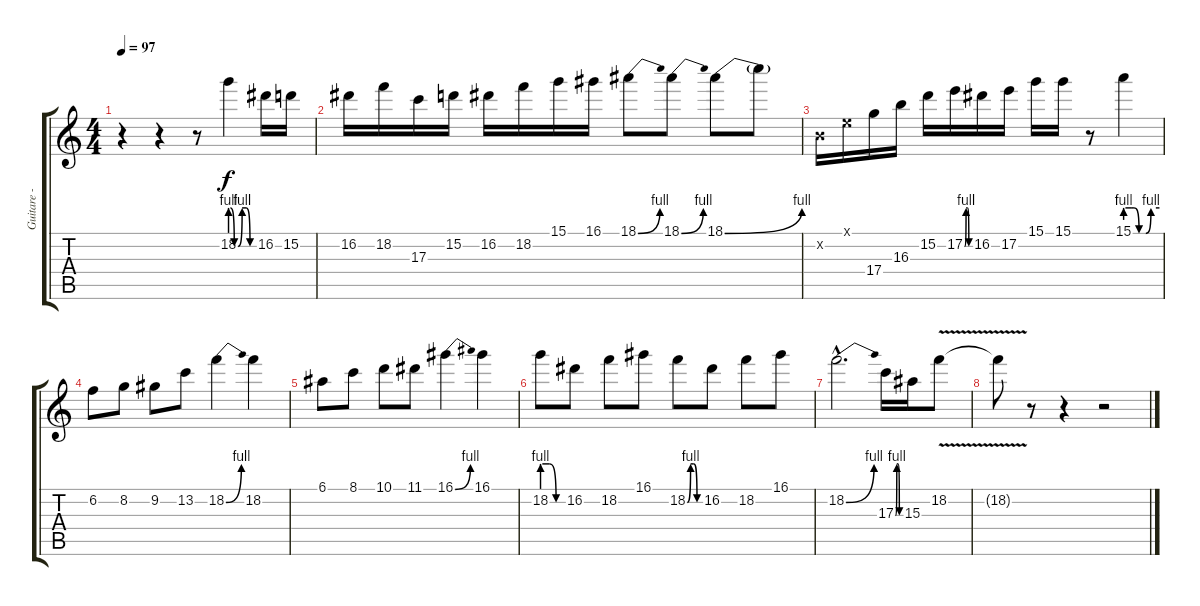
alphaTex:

\track ("Guitare - Brian May" "Guitare - ") {instrument overdrivenguitar}
\staff {score tabs}
\tuning (E4 B3 G3 D3 A2 E2) {hide}
\ts (4 4)
\tempo 97
\clef g2
\ks c
r.4{dy f} r.4 r.8 18.2{be (custom 0 4 10 0 20 0 30 4 40 4 50 0 60 0)}.4 16.2.16 15.2.16 |
16.2.16 18.2.16 17.3.16 15.2.16 16.2.16 18.2.16 15.1.16 16.1.16 18.1{be (bend 0 0 60 4)}.8 18.1{be (bend 0 0 60 4)}.8 18.1{be (bend 0 0 60 4)}.8 18.1{t}.8 |
0.2{x}.16 0.1{x}.16 17.4.16 16.3.16 15.2.16 17.2{be (custom 0 0 15 4 30 4 45 0 60 0)}.16 16.2.16 17.2.16 15.1.16 15.1.16 r.8 15.1{be (custom 0 4 10 4 15 4 24 0 30 0 36 0 45 4 60 4)}.4 |
6.2.8 8.2.8 9.2.8 13.2.8 18.2{be (bend 0 0 60 4)}.4 18.2.4 |
6.1.8 8.1.8 10.1.8 11.1.8 16.1{be (bend 0 0 60 4)}.4 16.1.4 |
18.2{be (custom 0 4 20 4 40 0 60 0)}.8 16.2.8 18.2.8 16.1.8 18.2{be (custom 0 0 15 4 30 4 45 0 60 0)}.8 16.2.8 18.2.8 16.1.8 |
18.2{be (bend 0 0 60 4) hac}.2{d} 17.3{be (custom 0 0 15 4 30 4 45 0 60 0)}.16 15.3.16 18.2{v}.8 |
18.2{t}.8 r.8 r.4 r.2
